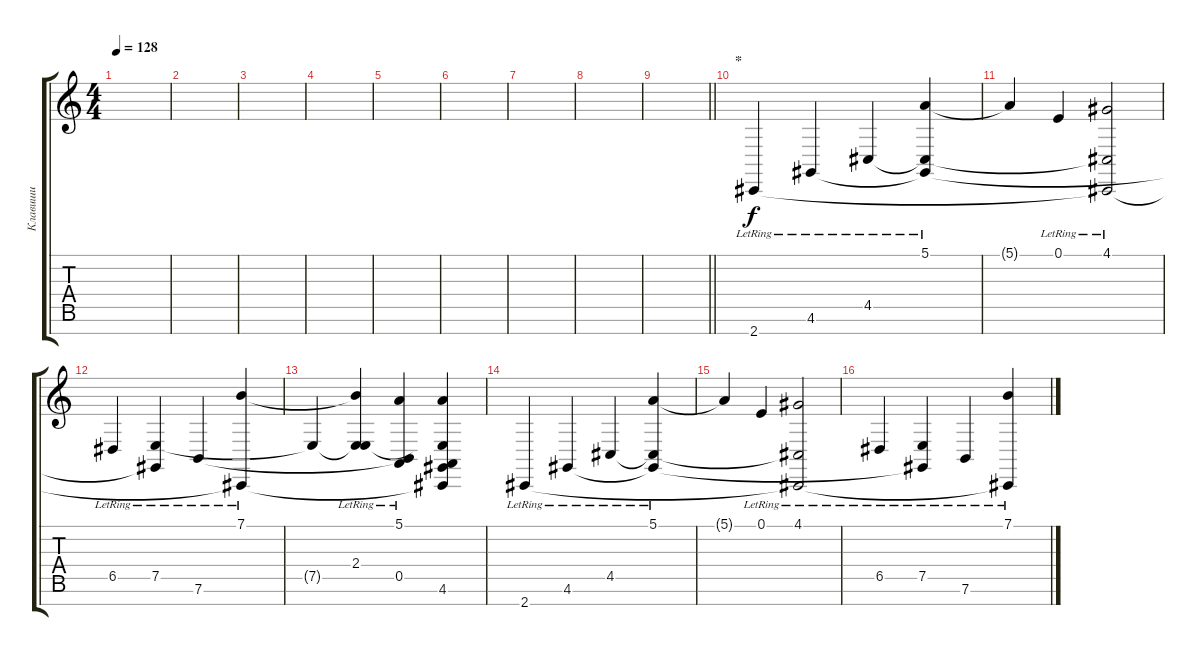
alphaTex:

\track ("Клавиши" "Клавиши") {instrument acousticgrandpiano}
\staff {score tabs}
\tuning (E4 B3 G3 D3 A2 E2 B1) {hide}
\ts (4 4)
\tempo 128
\clef g2
\ks c
|
|
|
|
|
|
|
|
\barLineRight lightlight
|
\section ("" "*")
2.7{lr}.4 4.6{lr}.4 4.5{lr}.4 (5.1{lr} 4.5{t} 4.6{t}).4 |
5.1{t}.4 0.1{lr}.4 (4.1{lr} 4.5{t} 2.7{t}).2 |
6.5{lr}.4 (7.5{lr} 4.6{t}).4 7.6{lr}.4 (7.1{lr} 2.7{t}).4 |
7.5{t}.4 (7.1{t} 2.4{lr} 7.5{t}).4 (5.1{lr} 0.5{lr} 7.6{t}).4 (5.1{t} 2.4{t} 0.5{t} 4.6 2.7{t}).4 |
2.7{lr}.4 4.6{lr}.4 4.5{lr}.4 (5.1{lr} 4.5{t} 4.6{t}).4 |
5.1{t}.4 0.1{lr}.4 (4.1{lr} 4.5{t} 2.7{t}).2 |
6.5{lr}.4 (7.5{lr} 4.6{t}).4 7.6{lr}.4 (7.1{lr} 2.7{t}).4
